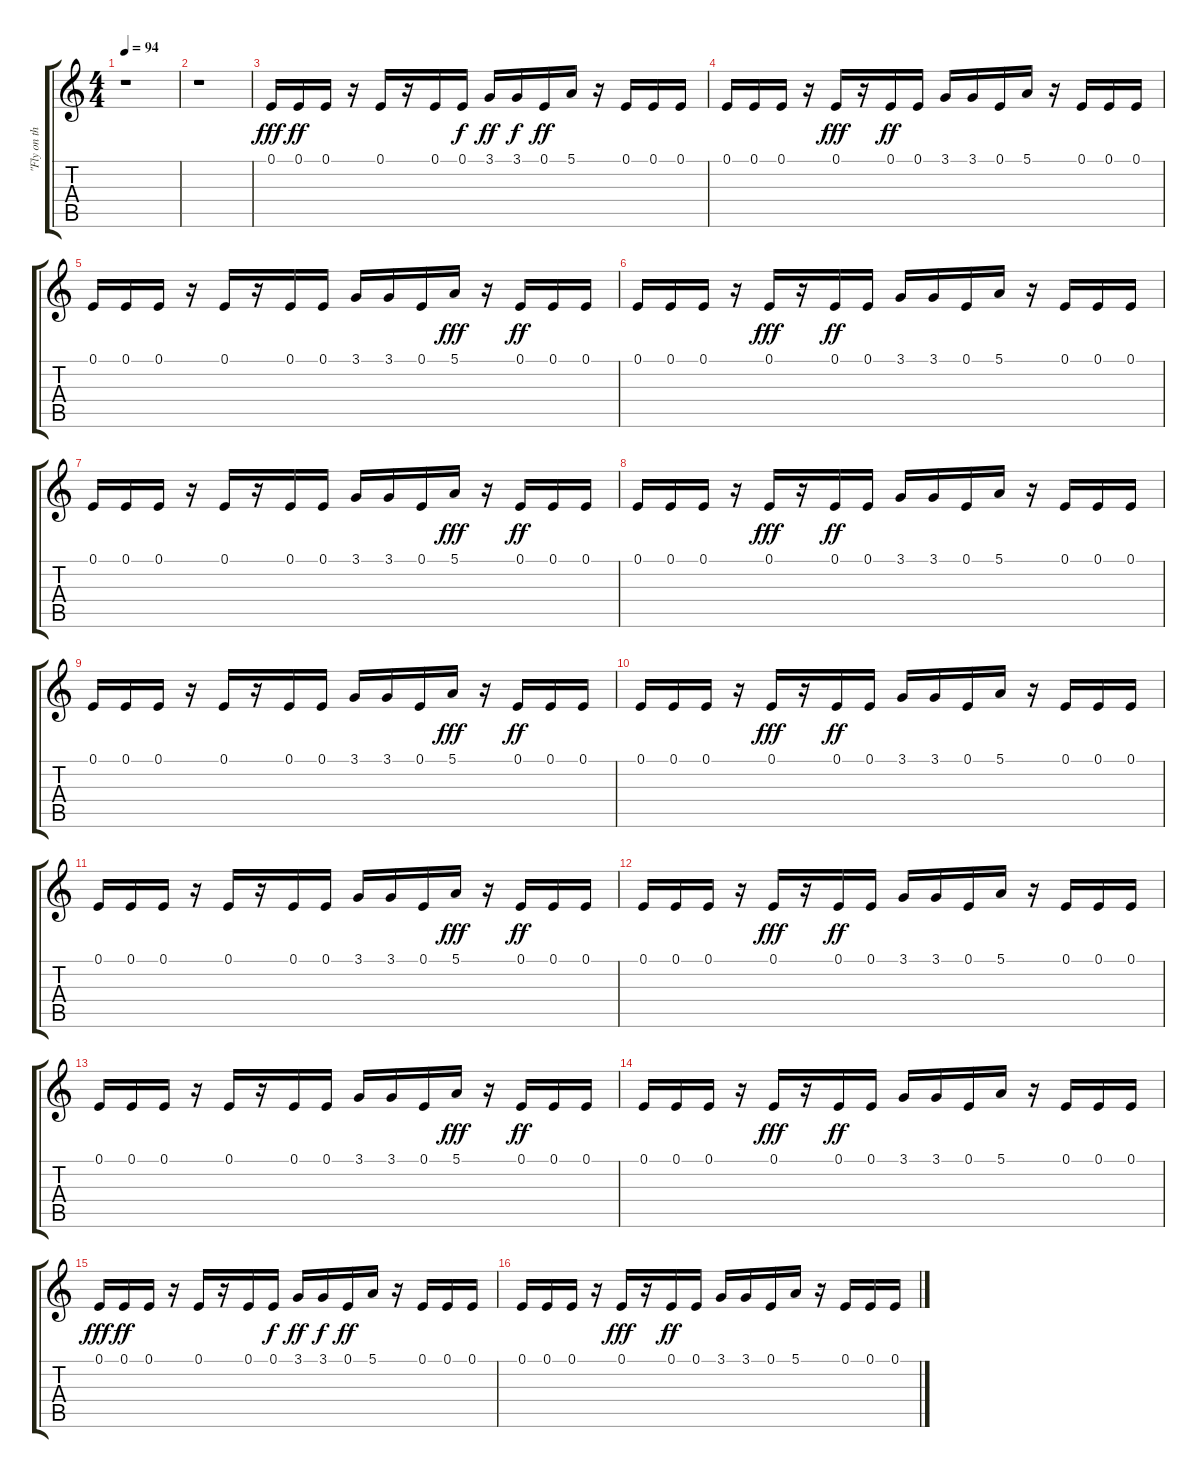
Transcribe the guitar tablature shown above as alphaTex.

\track ("\"Fly on the " "\"Fly on th") {instrument honkytonkpiano}
\staff {score tabs}
\tuning (E4 B3 G3 D3 A2 E2) {hide}
\ts (4 4)
\tempo 94
\clef g2
\ks c
r.1{dy fff instrument honkytonkpiano} |
r.1 |
0.1.16{volume 1} 0.1.16{dy ff} 0.1.16 r.16 0.1.16{volume 1} r.16 0.1.16{volume 1 balance 12} 0.1.16{dy f volume 2} 3.1.16{dy ff volume 2 balance 4} 3.1.16{dy f} 0.1.16{dy ff volume 2} 5.1.16{balance 4} r.16 0.1.16{volume 2 balance 10} 0.1.16{volume 2} 0.1.16{volume 2} |
0.1.16{volume 2 balance 11} 0.1.16{volume 3} 0.1.16{volume 3} r.16 0.1.16{dy fff volume 3 balance 5} r.16 0.1.16{dy ff volume 4} 0.1.16{volume 4} 3.1.16{volume 4 balance 12} 3.1.16{volume 4} 0.1.16{volume 4} 5.1.16{volume 5 balance 4} r.16 0.1.16{volume 5} 0.1.16{volume 5} 0.1.16{volume 5 balance 11} |
0.1.16 0.1.16 0.1.16{volume 6 balance 5} r.16 0.1.16{volume 6 balance 13} r.16 0.1.16{volume 6 balance 12} 0.1.16{volume 6} 3.1.16{volume 7 balance 3} 3.1.16{volume 7} 0.1.16 5.1.16{dy fff volume 8} r.16 0.1.16{dy ff volume 8 balance 13} 0.1.16{volume 8} 0.1.16{volume 9} |
0.1.16{volume 9 balance 5} 0.1.16{volume 9} 0.1.16{volume 9 balance 9} r.16 0.1.16{dy fff volume 10 balance 4} r.16 0.1.16{dy ff volume 10} 0.1.16{volume 10} 3.1.16{volume 11 balance 10} 3.1.16{volume 11} 0.1.16{volume 11} 5.1.16{volume 12 balance 3} r.16 0.1.16{volume 12} 0.1.16{balance 13} 0.1.16{volume 13} |
0.1.16{volume 13} 0.1.16{volume 14} 0.1.16{balance 3} r.16 0.1.16{volume 14 balance 9} r.16 0.1.16{volume 14 balance 11} 0.1.16{volume 14} 3.1.16{volume 15 balance 5} 3.1.16{volume 16} 0.1.16 5.1.16{dy fff volume 16 balance 12} r.16 0.1.16{dy ff volume 16} 0.1.16{balance 3} 0.1.16 |
0.1.16 0.1.16{balance 12} 0.1.16 r.16 0.1.16{dy fff balance 4} r.16 0.1.16{dy ff} 0.1.16 3.1.16{balance 12} 3.1.16 0.1.16 5.1.16 r.16 0.1.16{balance 4} 0.1.16 0.1.16 |
0.1.16{balance 11} 0.1.16 0.1.16{balance 4} r.16 0.1.16{balance 13} r.16 0.1.16 0.1.16 3.1.16{balance 3} 3.1.16 0.1.16 5.1.16{dy fff balance 12} r.16 0.1.16{dy ff} 0.1.16 0.1.16 |
0.1.16{balance 3} 0.1.16 0.1.16 r.16 0.1.16{dy fff balance 12} r.16 0.1.16{dy ff} 0.1.16 3.1.16{balance 4} 3.1.16 0.1.16{balance 10} 5.1.16 r.16 0.1.16 0.1.16{balance 3} 0.1.16 |
0.1.16{balance 13} 0.1.16 0.1.16{balance 3} r.16 0.1.16{balance 9} r.16 0.1.16{balance 11} 0.1.16 3.1.16{balance 5} 3.1.16 0.1.16 5.1.16{dy fff balance 12} r.16 0.1.16{dy ff} 0.1.16{balance 3} 0.1.16 |
0.1.16 0.1.16{balance 12} 0.1.16 r.16 0.1.16{dy fff balance 4} r.16 0.1.16{dy ff} 0.1.16 3.1.16{balance 12} 3.1.16 0.1.16 5.1.16 r.16 0.1.16{balance 4} 0.1.16 0.1.16 |
0.1.16{balance 11} 0.1.16 0.1.16{balance 4} r.16 0.1.16{balance 13} r.16 0.1.16 0.1.16 3.1.16{balance 3} 3.1.16 0.1.16 5.1.16{dy fff balance 12} r.16 0.1.16{dy ff} 0.1.16 0.1.16 |
0.1.16{balance 3} 0.1.16 0.1.16 r.16 0.1.16{dy fff balance 12} r.16 0.1.16{dy ff} 0.1.16 3.1.16{balance 4} 3.1.16 0.1.16{balance 10} 5.1.16 r.16 0.1.16 0.1.16{balance 3} 0.1.16 |
0.1.16{dy fff balance 13} 0.1.16{dy ff} 0.1.16 r.16 0.1.16 r.16 0.1.16{balance 12} 0.1.16{dy f} 3.1.16{dy ff balance 4} 3.1.16{dy f} 0.1.16{dy ff} 5.1.16{balance 4} r.16 0.1.16{balance 10} 0.1.16 0.1.16 |
0.1.16{balance 11} 0.1.16 0.1.16 r.16 0.1.16{dy fff balance 5} r.16 0.1.16{dy ff} 0.1.16 3.1.16{balance 12} 3.1.16 0.1.16 5.1.16{balance 4} r.16 0.1.16 0.1.16 0.1.16{balance 11}
